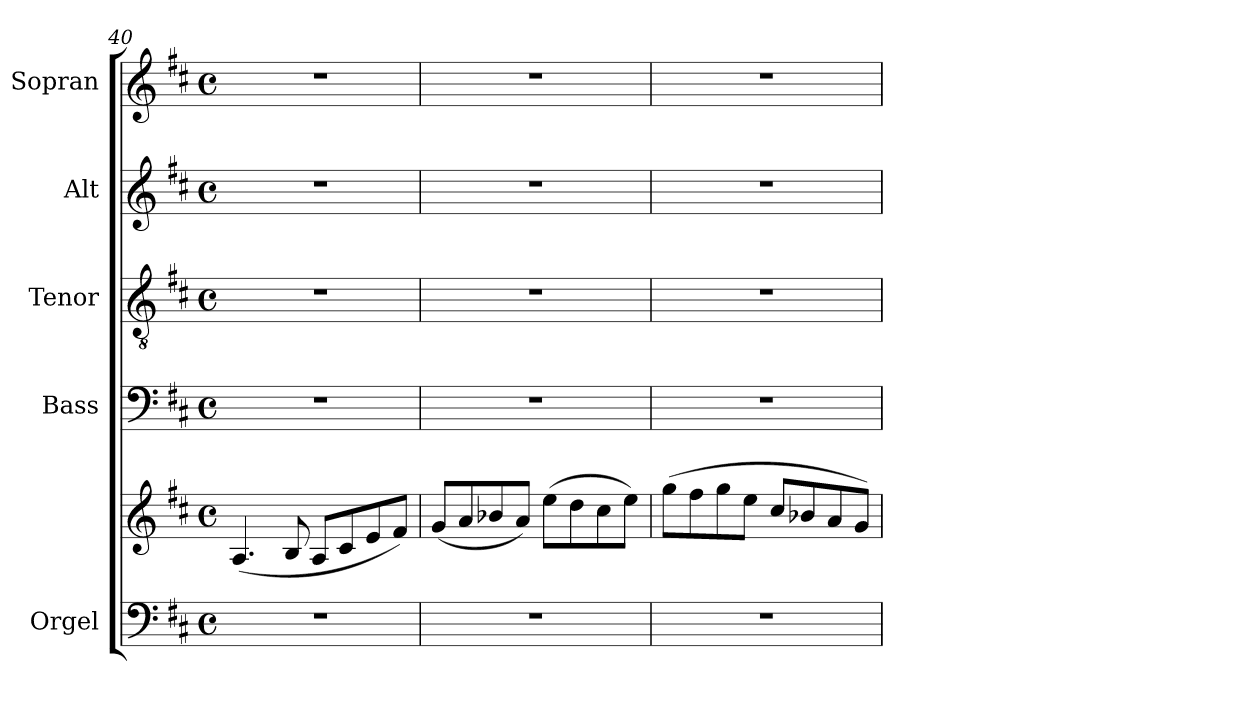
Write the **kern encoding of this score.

**kern	**kern	**kern	**kern	**kern	**kern
*part5	*part5	*part4	*part3	*part2	*part1
*staff6	*staff5	*staff4	*staff3	*staff2	*staff1
*I"Orgel	*	*I"Bass	*I"Tenor	*I"Alt	*I"Sopran
*I'Org.	*	*I'B.	*I'T.	*I'A.	*I'S.
!!LO:LB:g=z
*clefF4	*clefG2	*clefF4	*clefGv2	*clefG2	*clefG2
*k[f#c#]	*k[f#c#]	*k[f#c#]	*k[f#c#]	*k[f#c#]	*k[f#c#]
*D:	*D:	*D:	*D:	*D:	*D:
*M4/4	*M4/4	*M4/4	*M4/4	*M4/4	*M4/4
*met(c)	*met(c)	*met(c)	*met(c)	*met(c)	*met(c)
=40	=40	=40	=40	=40	=40
1r	(<4.A/	1r	1r	1r	1r
.	8B/	.	.	.	.
.	8A/L	.	.	.	.
.	8c#/	.	.	.	.
.	8e/	.	.	.	.
.	8f#/J)	.	.	.	.
=41	=41	=41	=41	=41	=41
1r	(<8g/L	1r	1r	1r	1r
.	8a/	.	.	.	.
.	8b-X/	.	.	.	.
.	8a/J)	.	.	.	.
.	(>8ee\L	.	.	.	.
.	8dd\	.	.	.	.
.	8cc#\	.	.	.	.
.	8ee\J)	.	.	.	.
=42	=42	=42	=42	=42	=42
1r	(>8gg\L	1r	1r	1r	1r
.	8ff#\	.	.	.	.
.	8gg\	.	.	.	.
.	8ee\J	.	.	.	.
.	8cc#/L	.	.	.	.
.	8b-X/	.	.	.	.
.	8a/	.	.	.	.
.	8g/J)	.	.	.	.
=	=	=	=	=	=
*-	*-	*-	*-	*-	*-
